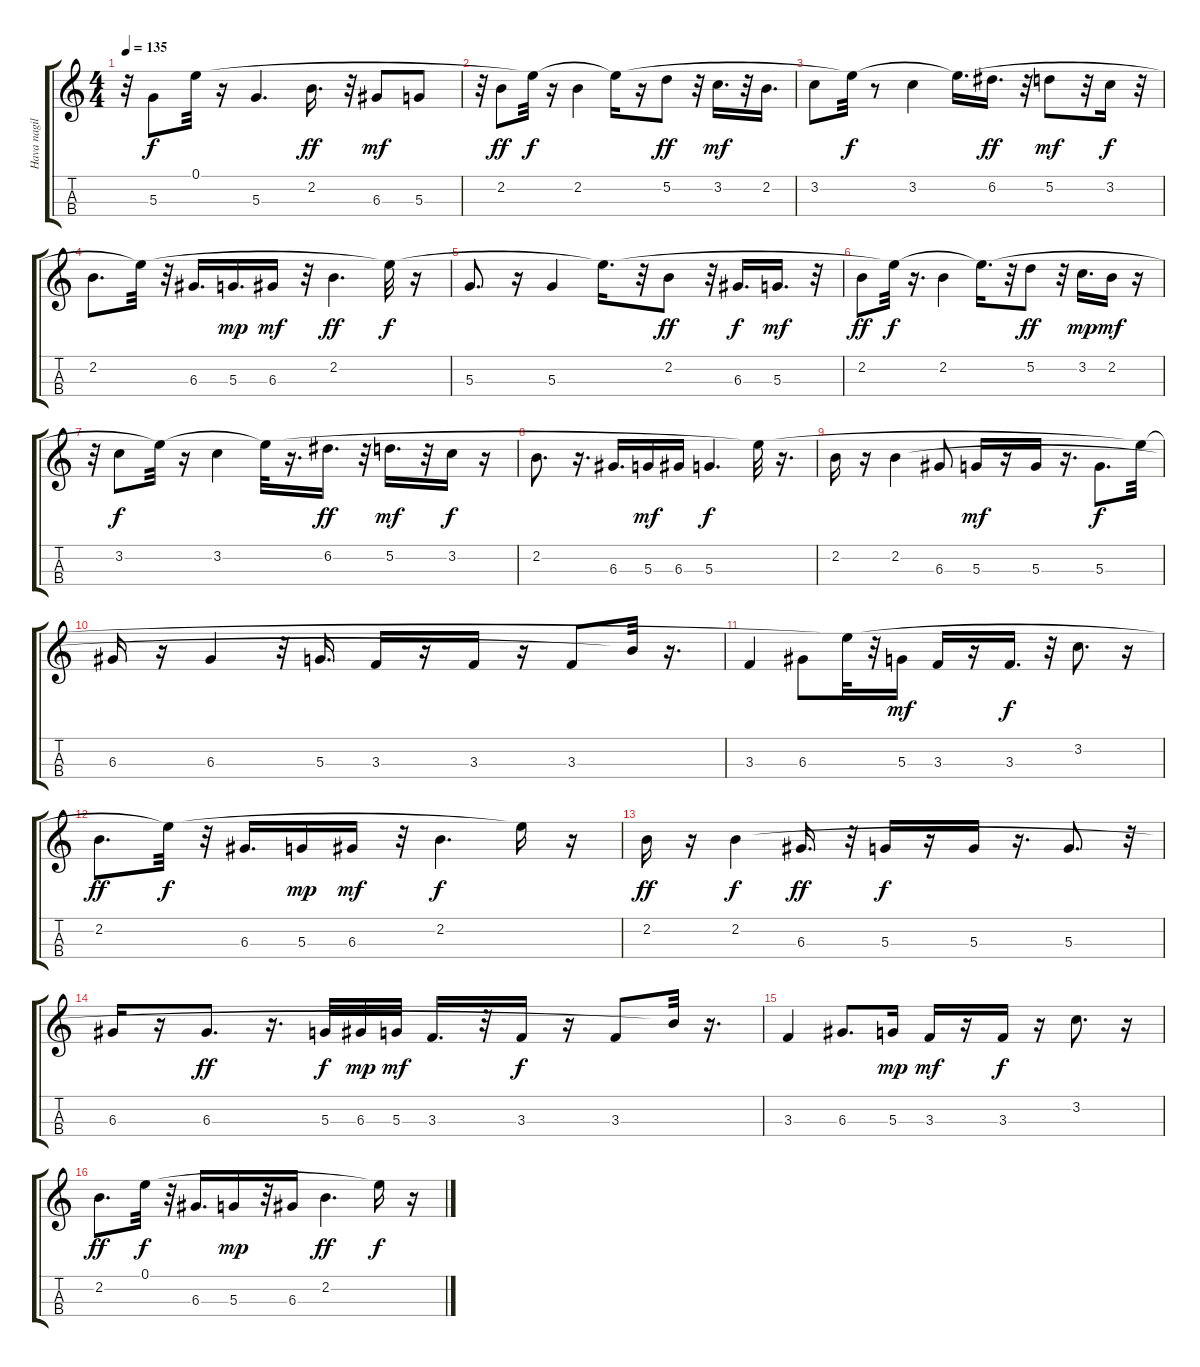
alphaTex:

\track ("Hava nagila" "Hava nagil") {instrument brightacousticpiano}
\staff {score tabs}
\tuning (E5 A4 D4 G3) {hide}
\ts (4 4)
\tempo 135
\clef g2
\ks c
r.32{dy f instrument brightacousticpiano} 5.3.8 0.1.32 r.16 5.3.4{d} 2.2.16{d dy ff} r.32 6.3.8{dy mf} 5.3.8 |
r.32 2.2.8{dy ff} 0.1{t}.32{dy f} r.16 2.2.4 0.1{t}.16 r.16 5.2.8{dy ff} r.32 3.2.16{d dy mf} r.32 2.2.16{d} |
3.2.8 0.1{t}.32{dy f} r.8 3.2.4 0.1{t}.16{d} 6.2.16{d dy ff} r.32 5.2.8{dy mf} r.32 3.2.16{dy f} r.32 |
2.2.8{d} 0.1{t}.32 r.32 6.3.16{d} 5.3.16{d dy mp} 6.3.16{dy mf} r.32 2.2.4{d dy ff} 0.1{t}.32{dy f} r.16 |
5.3.8{d} r.16 5.3.4 0.1{t}.16{d} r.32 2.2.8{dy ff} r.32 6.3.16{d dy f} 5.3.16{d dy mf} r.32 |
2.2.8{dy ff} 0.1{t}.32{dy f} r.16{d} 2.2.4 0.1{t}.16{d} r.32 5.2.8{dy ff} r.32 3.2.16{d dy mp} 2.2.16{dy mf} r.16 |
r.32 3.2.8{dy f} 0.1{t}.32 r.16 3.2.4 0.1{t}.32 r.16{d} 6.2.16{d dy ff} r.32 5.2.16{d dy mf} r.32 3.2.16{dy f} r.16 |
2.2.8{d} r.16{d} 6.3.16{d} 5.3.16{dy mf} 6.3.16 5.3.4{d dy f} 0.1{t}.32 r.16{d} |
2.2.16 r.16 2.2.4 6.3.8 5.3.16{dy mf} r.16 5.3.16 r.16{d} 5.3.8{d dy f} 0.1{t}.32 |
6.3.16 r.16 6.3.4 r.32 5.3.16{d} 3.3.16 r.16 3.3.16 r.16 3.3.8 2.2{t}.32 r.16{d} |
3.3.4 6.3.8 0.1{t}.32 r.32 5.3.16{dy mf} 3.3.16 r.16 3.3.16{d dy f} r.32 3.2.8{d} r.16 |
2.2.8{d dy ff} 0.1{t}.32{dy f} r.32 6.3.16{d} 5.3.16{dy mp} 6.3.16{dy mf} r.32 2.2.4{d dy f} 0.1{t}.16 r.16 |
2.2.16{dy ff} r.16 2.2.4{dy f} 6.3.16{d dy ff} r.32 5.3.16{dy f} r.16 5.3.16 r.16{d} 5.3.8{d} r.32 |
6.3.16 r.16 6.3.8{d dy ff} r.16{d} 5.3.32{dy f} 6.3.32{dy mp} 5.3.32{dy mf} 3.3.16{d} r.32 3.3.16{dy f} r.16 3.3.8 2.2{t}.32 r.16{d} |
3.3.4 6.3.8{d} 5.3.16{dy mp} 3.3.16{dy mf} r.16 3.3.16{dy f} r.16 3.2.8{d} r.16 |
2.2.8{d dy ff} 0.1.32{dy f} r.32 6.3.16{d} 5.3.16{dy mp} r.32 6.3.16 2.2.4{d dy ff} 0.1{t}.16{dy f} r.16
